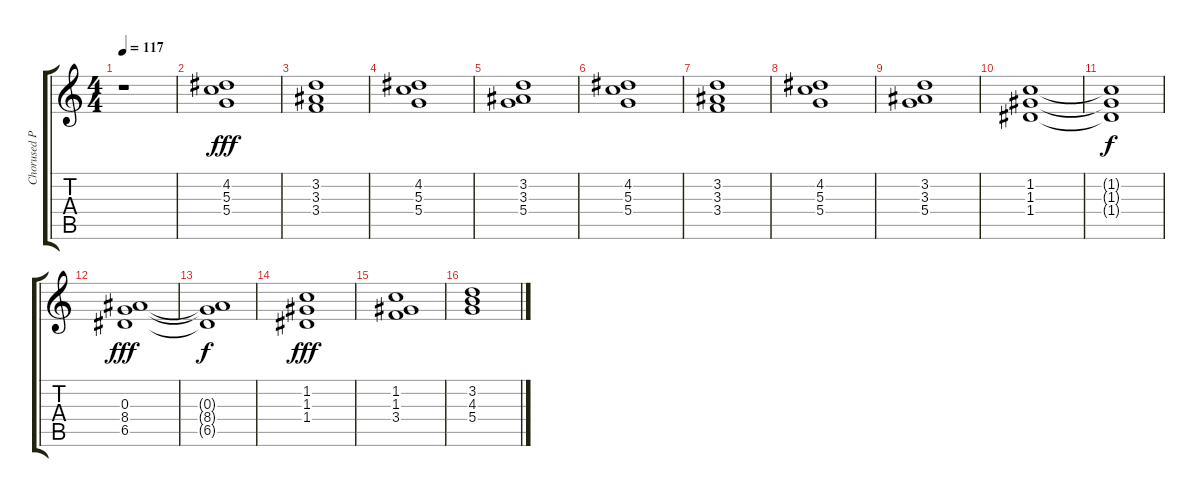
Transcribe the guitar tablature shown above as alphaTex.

\track ("Chorused Piano" "Chorused P") {instrument electricguitarmuted}
\staff {score tabs}
\tuning (E4 B3 G3 D3 A2 E2) {hide}
\ts (4 4)
\tempo 117
\clef g2
\ks c
r.1{dy fff} |
(4.2 5.3 5.4).1 |
(3.2 3.3 3.4).1 |
(4.2 5.3 5.4).1 |
(3.2 3.3 5.4).1 |
(4.2 5.3 5.4).1 |
(3.2 3.3 3.4).1 |
(4.2 5.3 5.4).1 |
(3.2 3.3 5.4).1 |
(1.2 1.3 1.4).1 |
(1.2{t} 1.3{t} 1.4{t}).1{dy f} |
(0.3 8.4 6.5).1{dy fff} |
(0.3{t} 8.4{t} 6.5{t}).1{dy f} |
(1.2 1.3 1.4).1{dy fff} |
(1.2 1.3 3.4).1 |
(3.2 4.3 5.4).1
